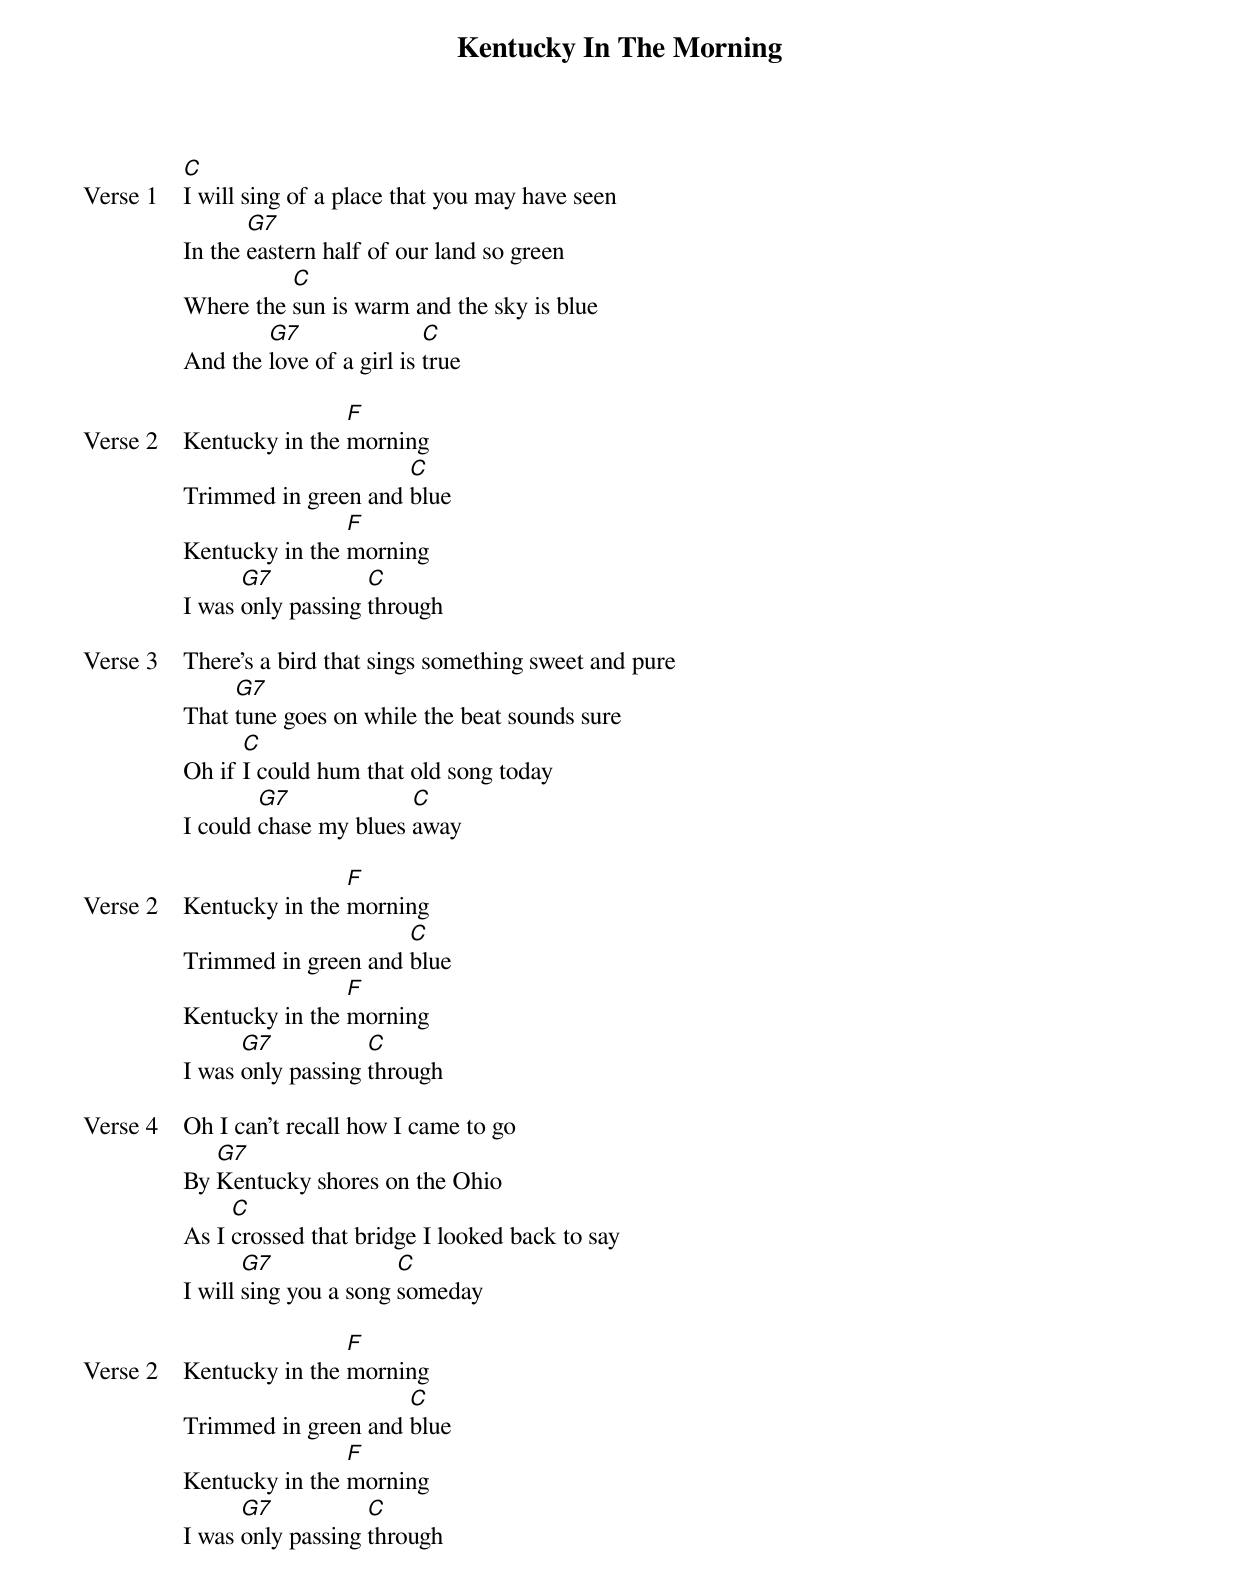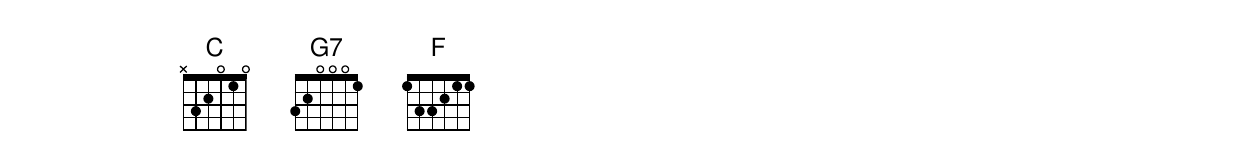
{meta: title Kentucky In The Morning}
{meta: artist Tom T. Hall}

{start_of_verse: Verse 1}
[C]I will sing of a place that you may have seen
In the [G7]eastern half of our land so green
Where the [C]sun is warm and the sky is blue
And the [G7]love of a girl is [C]true
{end_of_verse}

{start_of_verse: Verse 2}
Kentucky in the [F]morning
Trimmed in green and [C]blue
Kentucky in the [F]morning
I was [G7]only passing [C]through
{end_of_verse}

{start_of_verse: Verse 3}
There's a bird that sings something sweet and pure
That [G7]tune goes on while the beat sounds sure
Oh if [C]I could hum that old song today
I could [G7]chase my blues [C]away
{end_of_verse}

{start_of_verse: Verse 2}
Kentucky in the [F]morning
Trimmed in green and [C]blue
Kentucky in the [F]morning
I was [G7]only passing [C]through
{end_of_verse}

{start_of_verse: Verse 4}
Oh I can't recall how I came to go
By [G7]Kentucky shores on the Ohio
As I [C]crossed that bridge I looked back to say
I will [G7]sing you a song [C]someday
{end_of_verse}

{start_of_verse: Verse 2}
Kentucky in the [F]morning
Trimmed in green and [C]blue
Kentucky in the [F]morning
I was [G7]only passing [C]through
{end_of_verse}
